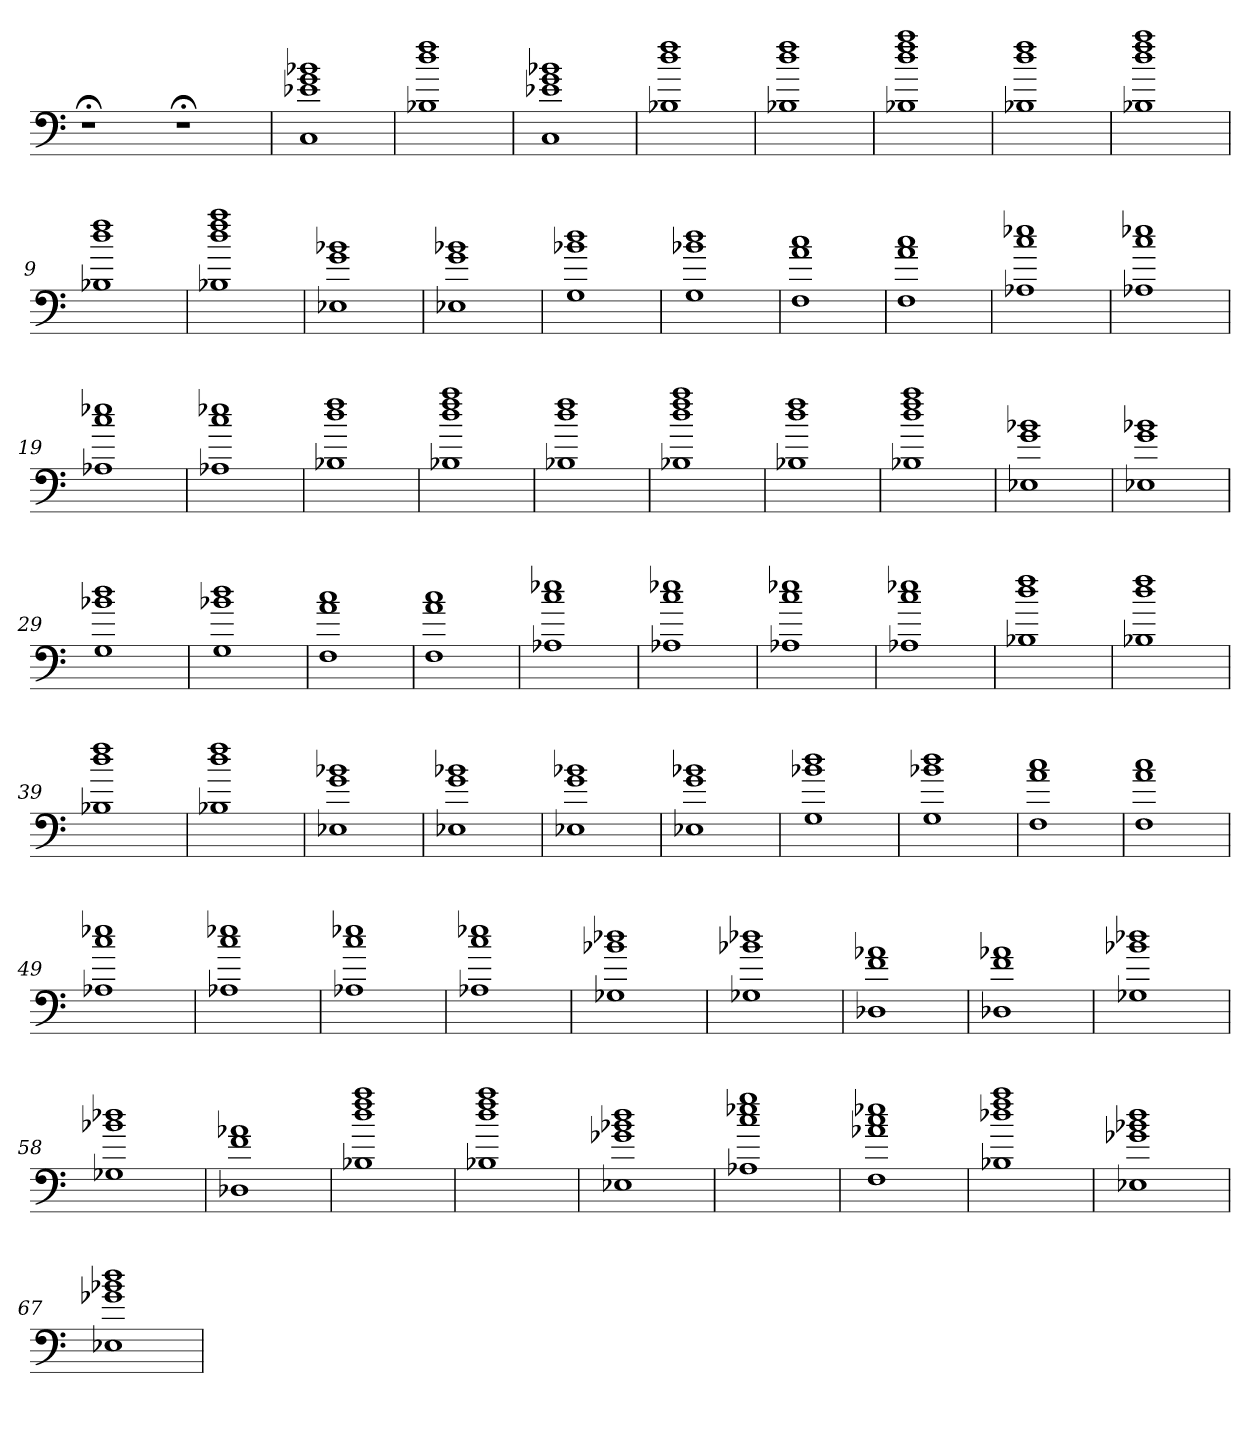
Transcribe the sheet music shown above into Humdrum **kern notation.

**kern
*part1
*staff1
=
1r;<
1r;<
=1
1C 1e-X 1g 1b-X
=2
1B-X 1dd 1ff
=3
1C 1e-X 1g 1b-X
=4
1B-X 1dd 1ff
=5
1B-X 1dd 1ff
=6
1B-X 1dd 1ff 1aa
=7
1B-X 1dd 1ff
=8
1B-X 1dd 1ff 1aa
=9
1B-X 1dd 1ff
=10
1B-X 1dd 1ff 1aa
=11
1E-X 1g 1b-X
=12
1E-X 1g 1b-X
=13
1G 1b-X 1dd
=14
1G 1b-X 1dd
=15
1F 1a 1cc
=16
1F 1a 1cc
=17
1A-X 1cc 1ee-X
=18
1A-X 1cc 1ee-X
=19
1A-X 1cc 1ee-X
=20
1A-X 1cc 1ee-X
=21
1B-X 1dd 1ff
=22
1B-X 1dd 1ff 1aa
=23
1B-X 1dd 1ff
=24
1B-X 1dd 1ff 1aa
=25
1B-X 1dd 1ff
=26
1B-X 1dd 1ff 1aa
=27
1E-X 1g 1b-X
=28
1E-X 1g 1b-X
=29
1G 1b-X 1dd
=30
1G 1b-X 1dd
=31
1F 1a 1cc
=32
1F 1a 1cc
=33
1A-X 1cc 1ee-X
=34
1A-X 1cc 1ee-X
=35
1A-X 1cc 1ee-X
=36
1A-X 1cc 1ee-X
=37
1B-X 1dd 1ff
=38
1B-X 1dd 1ff
=39
1B-X 1dd 1ff
=40
1B-X 1dd 1ff
=41
1E-X 1g 1b-X
=42
1E-X 1g 1b-X
=43
1E-X 1g 1b-X
=44
1E-X 1g 1b-X
=45
1G 1b-X 1dd
=46
1G 1b-X 1dd
=47
1F 1a 1cc
=48
1F 1a 1cc
=49
1A-X 1cc 1ee-X
=50
1A-X 1cc 1ee-X
=51
1A-X 1cc 1ee-X
=52
1A-X 1cc 1ee-X
=53
1G-X 1b-X 1dd-X
=54
1G-X 1b-X 1dd-X
=55
1D-X 1f 1a-X
=56
1D-X 1f 1a-X
=57
1G-X 1b-X 1dd-X
=58
1G-X 1b-X 1dd-X
=59
1D-X 1f 1a-X
=60
1B-X 1dd 1ff 1aa
=61
1B-X 1dd 1ff 1aa
=62
1E-X 1g-X 1b-X 1dd
=63
1A-X 1cc 1ee-X 1gg
=64
1F 1a-X 1cc 1ee-X
=65
1B-X 1dd-X 1ff 1aa
=66
1E-X 1g-X 1b-X 1dd
=67
1E-X 1g-X 1b-X 1dd
=
*-
